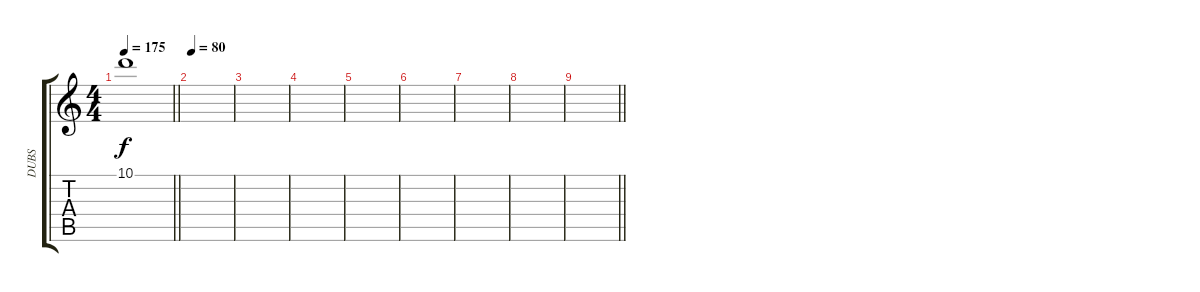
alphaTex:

\track ("DUBS" "DUBS") {instrument distortionguitar}
\staff {score tabs}
\tuning (E4 B3 G3 D3 A2 D2) {hide}
\ts (4 4)
\tempo 175
\clef g2
\barLineRight lightlight
\ks c
10.1{t}.1{dy f volume 0} |
\tempo 80
|
|
|
|
|
|
|
\barLineRight lightlight
